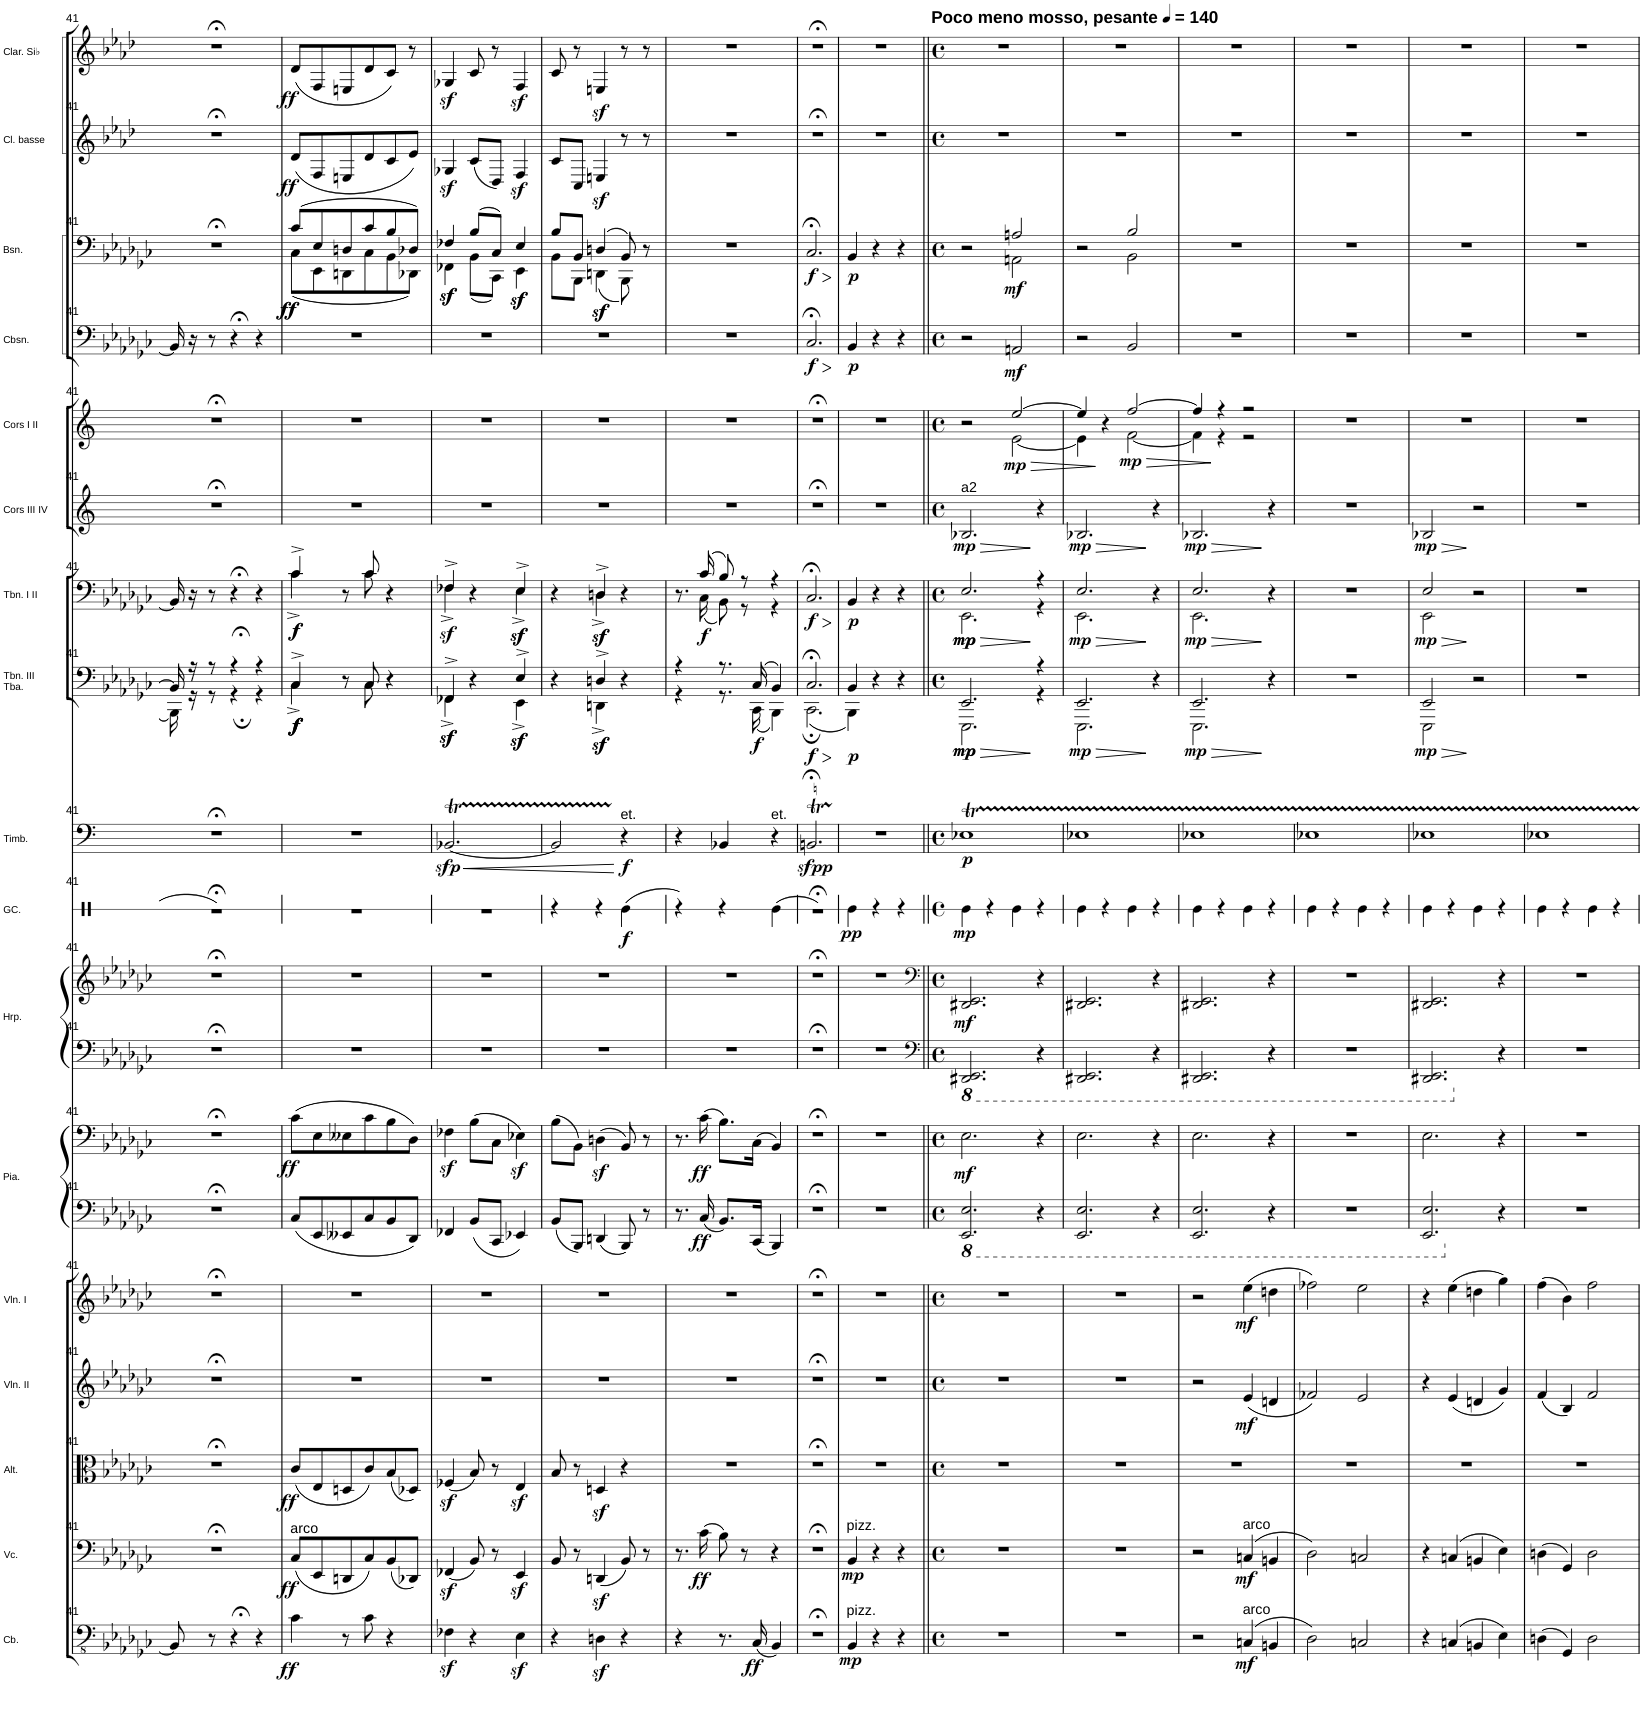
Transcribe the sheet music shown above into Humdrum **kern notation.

**kern	**dynam	**kern	**dynam	**kern	**dynam	**kern	**dynam	**kern	**dynam	**kern	**kern	**dynam	**kern	**kern	**dynam	**kern	**dynam	**kern	**dynam	**kern	**dynam	**kern	**dynam	**kern	**dynam	**kern	**dynam	**kern	**dynam	**kern	**dynam	**kern	**dynam
*part16	*part16	*part15	*part15	*part14	*part14	*part13	*part13	*part12	*part12	*part11	*part11	*part11	*part10	*part10	*part10	*part9	*part9	*part8	*part8	*part7	*part7	*part6	*part6	*part5	*part5	*part4	*part4	*part3	*part3	*part2	*part2	*part1	*part1
*staff18	*staff18	*staff17	*staff17	*staff16	*staff16	*staff15	*staff15	*staff14	*staff14	*staff13	*staff12	*staff12/13	*staff11	*staff10	*staff10/11	*staff9	*staff9	*staff8	*staff8	*staff7	*staff7	*staff6	*staff6	*staff5	*staff5	*staff4	*staff4	*staff3	*staff3	*staff2	*staff2	*staff1	*staff1
*I"Contrebasses	*	*I"Violoncelles	*	*I"Altos	*	*I"Violons II	*	*I"Violons I	*	*I"Piano	*	*	*I"Harpe	*	*	*I"Timbales	*	*I"Trombone III Tuba	*	*I"Trombone I II	*	*I"Cors III IV	*	*I"Cors I II	*	*I"Contrebasson	*	*I"Bassons	*	*I"Clarinette Basse	*	*I"Clarinette en Sib	*
*I'Cb.	*	*I'Vc.	*	*I'Alt.	*	*I'Vln. II	*	*I'Vln. I	*	*I'Pia.	*	*	*I'Hrp.	*	*	*I'Timb.	*	*I'Tbn. III Tba.	*	*I'Tbn. I II	*	*I'Cors III IV	*	*I'Cors I II	*	*I'Cbsn.	*	*I'Bsn.	*	*I'Cl. basse	*	*I'Clar. Sib	*
!!LO:PB:g=z
*clefFv4	*	*clefF4	*	*clefC3	*	*clefG2	*	*clefG2	*	*clefF4	*clefF4	*	*clefF4	*clefG2	*	*clefF4	*	*clefF4	*	*clefF4	*	*clefG2	*	*clefG2	*	*clefF4	*	*clefF4	*	*clefG2	*	*clefG2	*
*Trd7c12	*	*	*	*	*	*	*	*	*	*	*	*	*	*	*	*	*	*	*	*	*	*Trd4c7	*	*Trd4c7	*	*Trd7c12	*	*	*	*Trd8c14	*	*Trd1c2	*
*k[b-e-a-d-g-c-]	*	*k[b-e-a-d-g-c-]	*	*k[b-e-a-d-g-c-]	*	*k[b-e-a-d-g-c-]	*	*k[b-e-a-d-g-c-]	*	*k[b-e-a-d-g-c-]	*k[b-e-a-d-g-c-]	*	*k[b-e-a-d-g-c-]	*k[b-e-a-d-g-c-]	*	*k[]	*	*k[b-e-a-d-g-c-]	*	*k[b-e-a-d-g-c-]	*	*k[]	*	*k[]	*	*k[b-e-a-d-g-c-]	*	*k[b-e-a-d-g-c-]	*	*k[b-e-a-d-]	*	*k[b-e-a-d-]	*
*M3/4	*	*M3/4	*	*M3/4	*	*M3/4	*	*M3/4	*	*M3/4	*M3/4	*	*M3/4	*M3/4	*	*M3/4	*	*M3/4	*	*M3/4	*	*M3/4	*	*M3/4	*	*M3/4	*	*M3/4	*	*M3/4	*	*M3/4	*
=41	=41	=41	=41	=41	=41	=41	=41	=41	=41	=41	=41	=41	=41	=41	=41	=41	=41	=41	=41	=41	=41	=41	=41	=41	=41	=41	=41	=41	=41	=41	=41	=41	=41
*	*	*	*	*	*	*	*	*	*	*	*	*	*	*	*	*	*	*^	*	*	*	*	*	*	*	*	*	*	*	*	*	*	*
8BBB-/]	.	2.r;<	.	2.r;<	.	2.r;<	.	2.r;<	.	2.r;<	2.r;<	.	2.r;<	2.r;<	.	2.r;<	.	16BB-/]	16BBB-\]	.	16BB-/]	.	2.r;<	.	2.r;<	.	16BB-/]	.	2.r;<	.	2.r;<	.	2.r;<	.
.	.	.	.	.	.	.	.	.	.	.	.	.	.	.	.	.	.	16r	16r	.	16r	.	.	.	.	.	16r	.	.	.	.	.	.	.
8r	.	.	.	.	.	.	.	.	.	.	.	.	.	.	.	.	.	8r	8r	.	8r	.	.	.	.	.	8r	.	.	.	.	.	.	.
4r;<	.	.	.	.	.	.	.	.	.	.	.	.	.	.	.	.	.	4r;<	4r;	.	4r;<	.	.	.	.	.	4r;<	.	.	.	.	.	.	.
4r	.	.	.	.	.	.	.	.	.	.	.	.	.	.	.	.	.	4r	4r	.	4r	.	.	.	.	.	4r	.	.	.	.	.	.	.
=42	=42	=42	=42	=42	=42	=42	=42	=42	=42	=42	=42	=42	=42	=42	=42	=42	=42	=42	=42	=42	=42	=42	=42	=42	=42	=42	=42	=42	=42	=42	=42	=42	=42	=42
*	*	*	*	*	*	*	*	*	*	*	*	*	*	*	*	*	*	*	*	*	*^	*	*	*	*	*	*	*	*^	*	*	*	*	*
!	!	!LO:TX:a:t=arco	!	!	!	!	!	!	!	!	!	!	!	!	!	!	!	!	!	!	!	!	!	!	!	!	!	!	!	!	!	!	!	!	!	!
!	!LO:DY:b	!	!LO:DY:b	!	!LO:DY:b	!	!	!	!	!	!	!LO:DY:b	!	!	!	!	!	!	!	!LO:DY:b	!	!	!	!	!	!	!	!	!	!	!	!	!	!	!	!
!	!	!	!	!	!	!	!	!	!	!	!	!	!	!	!	!	!	!	!	!LO:DY:n=1:b	!	!	!	!	!	!	!	!	!	!	!	!	!	!	!	!
!	!	!	!	!	!	!	!	!	!	!	!	!	!	!	!	!	!	!	!	!LO:DY:n=2:b	!	!	!	!	!	!	!	!	!	!	!	!	!	!	!	!
!	!	!	!	!	!	!	!	!	!	!	!	!	!	!	!	!	!	!	!	!LO:DY:n=3:b	!	!	!LO:DY:b	!	!	!	!	!	!	!	!	!	!	!	!	!
!	!	!	!	!	!	!	!	!	!	!	!	!	!	!	!	!	!	!	!	!	!	!	!LO:DY:n=1:b	!	!	!	!	!	!	!	!	!LO:DY:b	!	!	!	!
!	!	!	!	!	!	!	!	!	!	!	!	!	!	!	!	!	!	!	!	!	!	!	!	!	!	!	!	!	!	!	!	!LO:DY:n=1:b	!	!LO:DY:b	!	!LO:DY:b
4C-\	ff	(8C-/L	ff	(8c-/L	ff	2.r	.	2.r	.	8C-/L	(8c-\L	ff	2.r	2.r	.	2.r	.	4C-^/	4C-^\	f f f f	4c-^/	4c-^\	f f	2.r	.	2.r	.	2.r	.	(8c-/L	(8C-\L	ff ff	(8d-/L	ff	(8d-/L	ff
.	.	8EE-/	.	8E-/	.	.	.	.	.	8EE-/	8E-\	.	.	.	.	.	.	.	.	.	.	.	.	.	.	.	.	.	.	8E-/	8EE-\	.	8F/	.	8F/	.
8r	.	8DDn/	.	8Dn/	.	.	.	.	.	8EE--X/	8E--X\	.	.	.	.	.	.	8r	8ryy	.	8r	8ryy	.	.	.	.	.	.	.	8Dn/	8DDn\	.	8En/	.	8En/	.
8C-\	.	8C-/)	.	8c-/)	.	.	.	.	.	8C-/	8c-\	.	.	.	.	.	.	8C-/	8C-\	.	8c-/	8c-\	.	.	.	.	.	.	.	8c-/	8C-\	.	8d-/	.	8d-/	.
4r	.	(8BB-/	.	(8B-/	.	.	.	.	.	8BB-/	8B-\	.	.	.	.	.	.	4r	4ryy	.	4r	4ryy	.	.	.	.	.	.	.	8B-/	8BB-\	.	8c/	.	8c/J)	.
.	.	8DD-X/J)	.	8D-X/J)	.	.	.	.	.	8DD-/J	8D-\J)	.	.	.	.	.	.	.	.	.	.	.	.	.	.	.	.	.	.	8D-X/J)	8DD-X\J)	.	8e-/J)	.	8r	.
=43	=43	=43	=43	=43	=43	=43	=43	=43	=43	=43	=43	=43	=43	=43	=43	=43	=43	=43	=43	=43	=43	=43	=43	=43	=43	=43	=43	=43	=43	=43	=43	=43	=43	=43	=43	=43
!	!	!	!	!	!	!	!	!	!	!	!	!	!	!	!	!	!LO:HP:b	!	!	!	!	!	!	!	!	!	!	!	!	!	!	!	!	!	!	!
!	!	!	!	!	!	!	!	!	!	!	!	!	!	!	!	!	!LO:DY:n=1:b	!	!	!LO:DY:b	!	!	!	!	!	!	!	!	!	!	!	!	!	!	!	!
!	!	!	!	!	!	!	!	!	!	!	!	!	!	!	!	!	!	!	!	!LO:DY:n=1:b	!	!	!LO:DY:b	!	!	!	!	!	!	!	!	!LO:DY:b	!	!	!	!
!	!	!	!	!	!	!	!	!	!	!	!	!	!	!	!	!	!	!	!	!	!	!	!	!	!	!	!	!	!	!	!	!LO:DY:n=1:b	!	!	!	!
4FF-Xz<\	.	(4FF-Xz</	.	(4F-Xz</	.	2.r	.	2.r	.	4FF-X/	4F-Xz<\	.	2.r	2.r	.	[2.BB-XT/	< sfp	4FF-X^/	4FF-^\	sf sf	4F-X^/	4F-^\	sf	2.r	.	2.r	.	2.r	.	4F-X/	4FF-X\	sf sf	4G-Xz</	.	4G-Xz</	.
4r	.	8BB-/)	.	8B-/)	.	.	.	.	.	8BB-/L	(8B-\L	.	.	.	.	.	.	4r	4ryy	.	4r	4ryy	.	.	.	.	.	.	.	(8B-/L	(8BB-\L	.	(8c/L	.	8c/	.
.	.	8r	.	8r	.	.	.	.	.	8CC-/J	8C-\J	.	.	.	.	.	.	.	.	.	.	.	.	.	.	.	.	.	.	8C-/J)	8CC-\J)	.	8D-/J)	.	8r	.
!	!	!	!	!	!	!	!	!	!	!	!	!	!	!	!	!	!	!	!	!LO:DY:n=2:b	!	!	!	!	!	!	!	!	!	!	!	!	!	!	!	!
!	!	!	!	!	!	!	!	!	!	!	!	!	!	!	!	!	!	!	!	!LO:DY:n=3:b	!	!	!LO:DY:b	!	!	!	!	!	!	!	!	!	!	!	!	!
!	!	!	!	!	!	!	!	!	!	!	!	!	!	!	!	!	!	!	!	!	!	!	!LO:DY:n=1:b	!	!	!	!	!	!	!	!	!LO:DY:n=2:b	!	!	!	!
!	!	!	!	!	!	!	!	!	!	!	!	!	!	!	!	!	!	!	!	!	!	!	!	!	!	!	!	!	!	!	!	!LO:DY:n=3:b	!	!	!	!
4EE-z<\	.	4EE-z</	.	4E-z</	.	.	.	.	.	4EE-X/	4E-Xz<\)	.	.	.	.	.	.	4E-^/	4EE-^\	sf sf	4E-^/	4E-^\	sf sf	.	.	.	.	.	.	4E-/	4EE-\	sf sf	4Fz</	.	4Fz</	.
=44	=44	=44	=44	=44	=44	=44	=44	=44	=44	=44	=44	=44	=44	=44	=44	=44	=44	=44	=44	=44	=44	=44	=44	=44	=44	=44	=44	=44	=44	=44	=44	=44	=44	=44	=44	=44
4r	.	8BB-/	.	8B-/	.	2.r	.	2.r	.	8BB-/L	(8B-\L	.	2.r	2.r	.	2BB-TTT/]	.	4r	4ryy	.	4r	4ryy	.	2.r	.	2.r	.	2.r	.	8B-/L	8BB-\L	.	8c/L	.	8c/	.
.	.	8r	.	8r	.	.	.	.	.	8BBB-/J	8BB-\J)	.	.	.	.	.	.	.	.	.	.	.	.	.	.	.	.	.	.	8BB-/J	8BBB-\J	.	8C/J	.	8r	.
!	!	!	!	!	!	!	!	!	!	!	!	!	!	!	!	!	!	!	!	!LO:DY:b	!	!	!	!	!	!	!	!	!	!	!	!	!	!	!	!
!	!	!	!	!	!	!	!	!	!	!	!	!	!	!	!	!	!	!	!	!LO:DY:n=1:b	!	!	!LO:DY:b	!	!	!	!	!	!	!	!	!	!	!	!	!
!	!	!	!	!	!	!	!	!	!	!	!	!	!	!	!	!	!	!	!	!	!	!	!LO:DY:n=1:b	!	!	!	!	!	!	!	!	!LO:DY:b	!	!	!	!
!	!	!	!	!	!	!	!	!	!	!	!	!	!	!	!	!	!	!	!	!	!	!	!	!	!	!	!	!	!	!	!	!LO:DY:n=1:b	!	!	!	!
4DDnz<\	.	(4DDnz</	.	4Dnz</	.	.	.	.	.	4DDn/	(4Dnz<\	.	.	.	.	.	.	4Dn^/	4DDn^\	sf sf	4Dn^/	4D^\	sf sf	.	.	.	.	.	.	(4Dn/	(4DDn\	sf sf	4Enz</	.	4Enz</	.
!	!	!	!	!	!	!	!	!	!	!	!	!	!	!	!	!LO:TX:a:t=et.	!	!	!	!	!	!	!	!	!	!	!	!	!	!	!	!	!	!	!	!
!	!	!	!	!	!	!	!	!	!	!	!	!	!	!	!	!	!LO:DY:n=1:b	!	!	!	!	!	!	!	!	!	!	!	!	!	!	!	!	!	!	!
4r	.	8BB-/)	.	4r	.	.	.	.	.	8BBB-/	8BB-/)	.	.	.	.	4r	[ f	4r	4ryy	.	4r	4ryy	.	.	.	.	.	.	.	8BB-/)	8BBB-\)	.	8r	.	8r	.
.	.	8r	.	.	.	.	.	.	.	8r	8r	.	.	.	.	.	.	.	.	.	.	.	.	.	.	.	.	.	.	8r	8ryy	.	8r	.	8r	.
*	*	*	*	*	*	*	*	*	*	*	*	*	*	*	*	*	*	*	*	*	*	*	*	*	*	*	*	*	*	*v	*v	*	*	*	*	*
=45	=45	=45	=45	=45	=45	=45	=45	=45	=45	=45	=45	=45	=45	=45	=45	=45	=45	=45	=45	=45	=45	=45	=45	=45	=45	=45	=45	=45	=45	=45	=45	=45	=45	=45	=45
4r	.	8.r	.	2.r	.	2.r	.	2.r	.	8.r	8.r	.	2.r	2.r	.	4r	.	4r	4r	.	8.r	8.ryy	.	2.r	.	2.r	.	2.r	.	2.r	.	2.r	.	2.r	.
!	!	!	!LO:DY:b	!	!	!	!	!	!	!	!	!LO:DY:b=2	!	!	!	!	!	!	!	!	!	!	!	!	!	!	!	!	!	!	!	!	!	!	!
!	!	!	!	!	!	!	!	!	!	!	!	!LO:DY:n=1:b	!	!	!	!	!	!	!	!	!	!	!LO:DY:b	!	!	!	!	!	!	!	!	!	!	!	!
.	.	(16c-\	ff	.	.	.	.	.	.	16C-/	(16c-\	ff ff	.	.	.	.	.	.	.	.	(16c-/	(16C-\	f	.	.	.	.	.	.	.	.	.	.	.	.
8.r	.	8B-\)	.	.	.	.	.	.	.	8.BB-/L	8.B-\L)	.	.	.	.	4BB-X/	.	8.r	8.r	.	8B-/)	8BB-\)	.	.	.	.	.	.	.	.	.	.	.	.	.
.	.	8r	.	.	.	.	.	.	.	.	.	.	.	.	.	.	.	.	.	.	8r	8r	.	.	.	.	.	.	.	.	.	.	.	.	.
!	!LO:DY:b	!	!	!	!	!	!	!	!	!	!	!	!	!	!	!	!	!	!	!LO:DY:b	!	!	!	!	!	!	!	!	!	!	!	!	!	!	!
(16CC-/	ff	.	.	.	.	.	.	.	.	16CC-/Jk	(16C-\Jk	.	.	.	.	.	.	(16C-/	(16CC-\	f	.	.	.	.	.	.	.	.	.	.	.	.	.	.	.
!	!	!	!	!	!	!	!	!	!	!	!	!	!	!	!	!LO:TX:a:t=et.	!	!	!	!	!	!	!	!	!	!	!	!	!	!	!	!	!	!	!
4BBB-/)	.	4r	.	.	.	.	.	.	.	4BBB-/	4BB-/)	.	.	.	.	4r	.	4BB-/)	4BBB-\)	.	4r	4r	.	.	.	.	.	.	.	.	.	.	.	.	.
=46	=46	=46	=46	=46	=46	=46	=46	=46	=46	=46	=46	=46	=46	=46	=46	=46	=46	=46	=46	=46	=46	=46	=46	=46	=46	=46	=46	=46	=46	=46	=46	=46	=46	=46	=46
!	!	!	!	!	!	!	!	!	!	!	!	!	!	!	!	!	!LO:DY:b	!	!	!LO:HP:b	!	!	!LO:HP:b	!	!	!	!	!	!LO:HP:b	!	!LO:HP:b	!	!	!	!
!	!	!	!	!	!	!	!	!	!	!	!	!	!	!	!	!	!	!	!	!LO:DY:n=1:b	!	!	!LO:DY:n=1:b	!	!	!	!	!	!LO:DY:n=1:b	!	!LO:DY:n=1:b	!	!	!	!
*	*	*	*	*	*	*	*	*	*	*	*	*	*	*	*	*	*	*	*	*	*v	*v	*	*	*	*	*	*	*	*	*	*	*	*	*
2.r;<	.	2.r;<	.	2.r;<	.	2.r;<	.	2.r;<	.	2.r;<	2.r;<	.	2.r;<	2.r;<	.	2.BBn;<t/	sfpp	2.C-;</	(2.CC-;\	> f	2.C-;</	> f	2.r;<	.	2.r;<	.	2.C-;</	> f	2.C-;</	> f	2.r;<	.	2.r;<	.
*	*	*	*	*	*	*	*	*	*	*	*	*	*	*	*	*	*	*v	*v	*	*	*	*	*	*	*	*	*	*	*	*	*	*	*
.	.	.	.	.	.	.	.	.	.	.	.	.	.	.	.	.	.	.	]	.	]	.	.	.	.	.	]	.	]	.	.	.	.
=47	=47	=47	=47	=47	=47	=47	=47	=47	=47	=47	=47	=47	=47	=47	=47	=47	=47	=47	=47	=47	=47	=47	=47	=47	=47	=47	=47	=47	=47	=47	=47	=47	=47
*	*	*	*	*	*	*	*	*	*	*	*	*	*	*	*	*	*	*^	*	*	*	*	*	*	*	*	*	*	*	*	*	*	*
!	!	!LO:TX:a:t=pizz.	!	!	!	!	!	!	!	!	!	!	!	!	!	!	!	!	!	!	!	!	!	!	!	!	!	!	!	!	!	!	!	!
!LO:TX:a:t=pizz.	!	!	!	!	!	!	!	!	!	!	!	!	!	!	!	!	!	!	!	!	!	!	!	!	!	!	!	!	!	!	!	!	!	!
!	!LO:DY:b	!	!LO:DY:b	!	!	!	!	!	!	!	!	!	!	!	!	!	!	!	!	!LO:DY:b	!	!LO:DY:b	!	!	!	!	!	!LO:DY:b	!	!LO:DY:b	!	!	!	!
4BBB-/	mp	4BB-/	mp	2.r	.	2.r	.	2.r	.	2.r	2.r	.	2.r	2.r	.	2.r	.	4BB-/	4BBB-\)	p	4BB-/	p	2.r	.	2.r	.	4BB-/	p	4BB-/	p	2.r	.	2.r	.
4r	.	4r	.	.	.	.	.	.	.	.	.	.	.	.	.	.	.	4r	2ryy	.	4r	.	.	.	.	.	4r	.	4r	.	.	.	.	.
4r	.	4r	.	.	.	.	.	.	.	.	.	.	.	.	.	.	.	4r	.	.	4r	.	.	.	.	.	4r	.	4r	.	.	.	.	.
=48||	=48||	=48||	=48||	=48||	=48||	=48||	=48||	=48||	=48||	=48||	=48||	=48||	=48||	=48||	=48||	=48||	=48||	=48||	=48||	=48||	=48||	=48||	=48||	=48||	=48||	=48||	=48||	=48||	=48||	=48||	=48||	=48||	=48||	=48||
*	*	*	*	*	*	*	*	*	*	*	*	*	*clefF4	*clefF4	*	*	*	*	*	*	*	*	*	*	*	*	*	*	*	*	*	*	*	*
*M4/4	*	*M4/4	*	*M4/4	*	*M4/4	*	*M4/4	*	*M4/4	*M4/4	*	*M4/4	*M4/4	*	*M4/4	*	*M4/4	*	*	*M4/4	*	*M4/4	*	*M4/4	*	*M4/4	*	*M4/4	*	*M4/4	*	*M4/4	*
*met(c)	*	*met(c)	*	*met(c)	*	*met(c)	*	*met(c)	*	*met(c)	*met(c)	*	*met(c)	*met(c)	*	*met(c)	*	*met(c)	*	*	*met(c)	*	*met(c)	*	*met(c)	*	*met(c)	*	*met(c)	*	*met(c)	*	*met(c)	*
*	*	*	*	*	*	*	*	*	*	*8ba	*	*	*	*	*	*	*	*	*	*	*	*	*	*	*	*	*	*	*	*	*	*	*	*
*	*	*	*	*	*	*	*	*	*	*	*	*	*8ba	*	*	*	*	*	*	*	*	*	*	*	*	*	*	*	*	*	*	*	*	*
!	!	!	!	!	!	!	!	!	!	!	!	!	!	!	!	!	!	!	!	!	!	!	!LO:TX:a:t=a2	!	!	!	!	!	!	!	!	!	!	!
!	!	!	!	!	!	!	!	!	!	!	!	!LO:DY:b	!	!	!LO:DY:b	!	!LO:DY:b	!	!	!LO:HP:b	!	!LO:HP:b	!	!LO:HP:b	!	!	!	!	!	!	!	!	!	!
*	*	*	*	*	*	*	*	*	*	*	*	*	*	*	*	*	*	*	*	*	*^	*	*	*	*^	*	*	*	*^	*	*	*	*	*
!	!	!	!	!	!	!	!	!	!	!	!	!	!	!	!	!	!	!	!	!LO:DY:n=1:b	!	!	!	!	!	!	!	!	!	!	!	!	!	!	!	!	!
!	!	!	!	!	!	!	!	!	!	!	!	!	!	!	!	!	!	!	!	!LO:DY:n=2:b	!	!	!LO:DY:n=1:b	!	!	!	!	!	!	!	!	!	!	!	!	!	!
!	!	!	!	!	!	!	!	!	!	!	!	!	!	!	!	!	!	!	!	!	!	!	!LO:DY:n=2:b	!	!LO:DY:n=1:b	!	!	!	!	!	!	!	!	!	!	!	!
1r	.	1r	.	1r	.	1r	.	1r	.	2.EEE-/ 2.EE-/	2.E-\	mf	2.DDD#X/ 2.EEE-/	2.DD#X/ 2.EE-/	mf	1E-XT	p	2.EE-/	2.EEE-\	> mp mp	2.E-/	2.EE-\	> mp mp	2.B-X/	> mp	2r	2ryy	.	2r	.	2r	2ryy	.	1r	.	1r	.
!	!	!	!	!	!	!	!	!	!	!	!	!	!	!	!	!	!	!	!	!	!	!	!	!	!	!	!	!LO:HP:b	!	!	!	!	!	!	!	!	!
!	!	!	!	!	!	!	!	!	!	!	!	!	!	!	!	!	!	!	!	!	!	!	!	!	!	!	!	!LO:DY:n=1:b	!	!LO:DY:b	!	!	!LO:DY:b	!	!	!	!
.	.	.	.	.	.	.	.	.	.	.	.	.	.	.	.	.	.	.	.	.	.	.	.	.	.	[2ee/	[2e\	> mp	2AAn/	mf	2An/	2AAn\	mf	.	.	.	.
.	.	.	.	.	.	.	.	.	.	4r	4r	.	4r	4r	.	.	.	4r	4r	]	4r	4r	]	4r	]	.	.	.	.	.	.	.	.	.	.	.	.
=49	=49	=49	=49	=49	=49	=49	=49	=49	=49	=49	=49	=49	=49	=49	=49	=49	=49	=49	=49	=49	=49	=49	=49	=49	=49	=49	=49	=49	=49	=49	=49	=49	=49	=49	=49	=49	=49
!	!	!	!	!	!	!	!	!	!	!	!	!	!	!	!	!	!	!	!	!LO:HP:b	!	!	!LO:HP:b	!	!LO:HP:b	!	!	!	!	!	!	!	!	!	!	!	!
!	!	!	!	!	!	!	!	!	!	!	!	!	!	!	!	!	!	!	!	!LO:DY:n=1:b	!	!	!LO:DY:n=1:b	!	!LO:DY:n=1:b	!	!	!	!	!	!	!	!	!	!	!	!
1r	.	1r	.	1r	.	1r	.	1r	.	2.EEE-/ 2.EE-/	2.E-\	.	2.DDD#X/ 2.EEE-/	2.DD#X/ 2.EE-/	.	1E-X	.	2.EE-/	2.EEE-\	> mp	2.E-/	2.EE-\	> mp	2.B-X/	> mp	4ee/]	4e\]	.	2r	.	2r	2ryy	.	1r	.	1r	.
.	.	.	.	.	.	.	.	.	.	.	.	.	.	.	.	.	.	.	.	.	.	.	.	.	.	4r	4ryy	]	.	.	.	.	.	.	.	.	.
!	!	!	!	!	!	!	!	!	!	!	!	!	!	!	!	!	!	!	!	!	!	!	!	!	!	!	!	!LO:HP:b	!	!	!	!	!	!	!	!	!
!	!	!	!	!	!	!	!	!	!	!	!	!	!	!	!	!	!	!	!	!	!	!	!	!	!	!	!	!LO:DY:n=1:b	!	!	!	!	!	!	!	!	!
.	.	.	.	.	.	.	.	.	.	.	.	.	.	.	.	.	.	.	.	.	.	.	.	.	.	[2ff/	[2f\	> mp	2BB-/	.	2B-/	2BB-\	.	.	.	.	.
.	.	.	.	.	.	.	.	.	.	4r	4r	.	4r	4r	.	.	.	4r	4ryy	]	4r	4ryy	]	4r	]	.	.	.	.	.	.	.	.	.	.	.	.
*	*	*	*	*	*	*	*	*	*	*	*	*	*	*	*	*	*	*	*	*	*	*	*	*	*	*	*	*	*	*	*v	*v	*	*	*	*	*
=50	=50	=50	=50	=50	=50	=50	=50	=50	=50	=50	=50	=50	=50	=50	=50	=50	=50	=50	=50	=50	=50	=50	=50	=50	=50	=50	=50	=50	=50	=50	=50	=50	=50	=50	=50	=50
!	!	!	!	!	!	!	!	!	!	!	!	!	!	!	!	!	!	!	!	!LO:HP:b	!	!	!LO:HP:b	!	!LO:HP:b	!	!	!	!	!	!	!	!	!	!	!
!	!	!	!	!	!	!	!	!	!	!	!	!	!	!	!	!	!	!	!	!LO:DY:n=1:b	!	!	!LO:DY:n=1:b	!	!LO:DY:n=1:b	!	!	!	!	!	!	!	!	!	!	!
2r	.	2r	.	1r	.	2r	.	2r	.	2.EEE-/ 2.EE-/	2.E-\	.	2.DDD#X/ 2.EEE-/	2.DD#X/ 2.EE-/	.	1E-X	.	2.EE-/	2.EEE-\	> mp	2.E-/	2.EE-\	> mp	2.B-X/	> mp	4ff/]	4f\]	.	1r	.	1r	.	1r	.	1r	.
.	.	.	.	.	.	.	.	.	.	.	.	.	.	.	.	.	.	.	.	.	.	.	.	.	.	4r	4r	]	.	.	.	.	.	.	.	.
!	!	!LO:TX:a:t=arco	!	!	!	!	!	!	!	!	!	!	!	!	!	!	!	!	!	!	!	!	!	!	!	!	!	!	!	!	!	!	!	!	!	!
!LO:TX:a:t=arco	!	!	!	!	!	!	!	!	!	!	!	!	!	!	!	!	!	!	!	!	!	!	!	!	!	!	!	!	!	!	!	!	!	!	!	!
!	!LO:DY:b	!	!LO:DY:b	!	!	!	!LO:DY:b	!	!LO:DY:b	!	!	!	!	!	!	!	!	!	!	!	!	!	!	!	!	!	!	!	!	!	!	!	!	!	!	!
(4CCn/	mf	(4Cn/	mf	.	.	(4e-/	mf	(4ee-\	mf	.	.	.	.	.	.	.	.	.	.	.	.	.	.	.	.	2r	2r	.	.	.	.	.	.	.	.	.
4BBBn/	.	4BBn/	.	.	.	4dn/	.	4ddn\	.	4r	4r	.	4r	4r	.	.	.	4r	4ryy	]	4r	4ryy	]	4r	]	.	.	.	.	.	.	.	.	.	.	.
*	*	*	*	*	*	*	*	*	*	*	*	*	*	*	*	*	*	*v	*v	*	*	*	*	*	*	*v	*v	*	*	*	*	*	*	*	*	*
*	*	*	*	*	*	*	*	*	*	*	*	*	*	*	*	*	*	*	*	*v	*v	*	*	*	*	*	*	*	*	*	*	*	*	*
=51	=51	=51	=51	=51	=51	=51	=51	=51	=51	=51	=51	=51	=51	=51	=51	=51	=51	=51	=51	=51	=51	=51	=51	=51	=51	=51	=51	=51	=51	=51	=51	=51	=51
2DD-\)	.	2D-\)	.	1r	.	2f-X/)	.	2ff-X\)	.	1r	1r	.	1r	1r	.	1E-X	.	1r	.	1r	.	1r	.	1r	.	1r	.	1r	.	1r	.	1r	.
2CCn/	.	2Cn/	.	.	.	2e-/	.	2ee-\	.	.	.	.	.	.	.	.	.	.	.	.	.	.	.	.	.	.	.	.	.	.	.	.	.
=52	=52	=52	=52	=52	=52	=52	=52	=52	=52	=52	=52	=52	=52	=52	=52	=52	=52	=52	=52	=52	=52	=52	=52	=52	=52	=52	=52	=52	=52	=52	=52	=52	=52
!	!	!	!	!	!	!	!	!	!	!	!	!	!	!	!	!	!	!	!LO:HP:b	!	!LO:HP:b	!	!LO:HP:b	!	!	!	!	!	!	!	!	!	!
*	*	*	*	*	*	*	*	*	*	*	*	*	*	*	*	*	*	*^	*	*^	*	*	*	*	*	*	*	*	*	*	*	*	*
!	!	!	!	!	!	!	!	!	!	!	!	!	!	!	!	!	!	!	!	!LO:DY:n=1:b	!	!	!LO:DY:n=1:b	!	!LO:DY:n=1:b	!	!	!	!	!	!	!	!	!	!
4r	.	4r	.	1r	.	4r	.	4r	.	2.EEE-/ 2.EE-/	2.E-\	.	2.DDD#X/ 2.EEE-/	2.DD#X/ 2.EE-/	.	1E-X	.	2EE-/	2EEE-\	> mp	2E-/	2EE-\	> mp	2B-X/	> mp	1r	.	1r	.	1r	.	1r	.	1r	.
(4CCn/	.	(4Cn/	.	.	.	(4e-/	.	(4ee-\	.	.	.	.	.	.	.	.	.	.	.	.	.	.	.	.	.	.	.	.	.	.	.	.	.	.	.
4BBBn/	.	4BBn/	.	.	.	4dn/	.	4ddn\	.	.	.	.	.	.	.	.	.	2r	2ryy	]	2r	2ryy	]	2r	]	.	.	.	.	.	.	.	.	.	.
*	*	*	*	*	*	*	*	*	*	*X8ba	*	*	*	*	*	*	*	*	*	*	*	*	*	*	*	*	*	*	*	*	*	*	*	*	*
*	*	*	*	*	*	*	*	*	*	*	*	*	*X8ba	*	*	*	*	*	*	*	*	*	*	*	*	*	*	*	*	*	*	*	*	*	*
4EE-\)	.	4E-\)	.	.	.	4g-/)	.	4gg-\)	.	4r	4r	.	4r	4r	.	.	.	.	.	.	.	.	.	.	.	.	.	.	.	.	.	.	.	.	.
*	*	*	*	*	*	*	*	*	*	*	*	*	*	*	*	*	*	*v	*v	*	*	*	*	*	*	*	*	*	*	*	*	*	*	*	*
*	*	*	*	*	*	*	*	*	*	*	*	*	*	*	*	*	*	*	*	*v	*v	*	*	*	*	*	*	*	*	*	*	*	*	*
=53	=53	=53	=53	=53	=53	=53	=53	=53	=53	=53	=53	=53	=53	=53	=53	=53	=53	=53	=53	=53	=53	=53	=53	=53	=53	=53	=53	=53	=53	=53	=53	=53	=53
(4DDn\	.	(4Dn\	.	1r	.	(4f/	.	(4ff\	.	1r	1r	.	1r	1r	.	1E-X	.	1r	.	1r	.	1r	.	1r	.	1r	.	1r	.	1r	.	1r	.
4GGG-/)	.	4GG-/)	.	.	.	4B-/)	.	4b-\)	.	.	.	.	.	.	.	.	.	.	.	.	.	.	.	.	.	.	.	.	.	.	.	.	.
2DD\	.	2D\	.	.	.	2f/	.	2ff\	.	.	.	.	.	.	.	.	.	.	.	.	.	.	.	.	.	.	.	.	.	.	.	.	.
=	=	=	=	=	=	=	=	=	=	=	=	=	=	=	=	=	=	=	=	=	=	=	=	=	=	=	=	=	=	=	=	=	=
*-	*-	*-	*-	*-	*-	*-	*-	*-	*-	*-	*-	*-	*-	*-	*-	*-	*-	*-	*-	*-	*-	*-	*-	*-	*-	*-	*-	*-	*-	*-	*-	*-	*-
